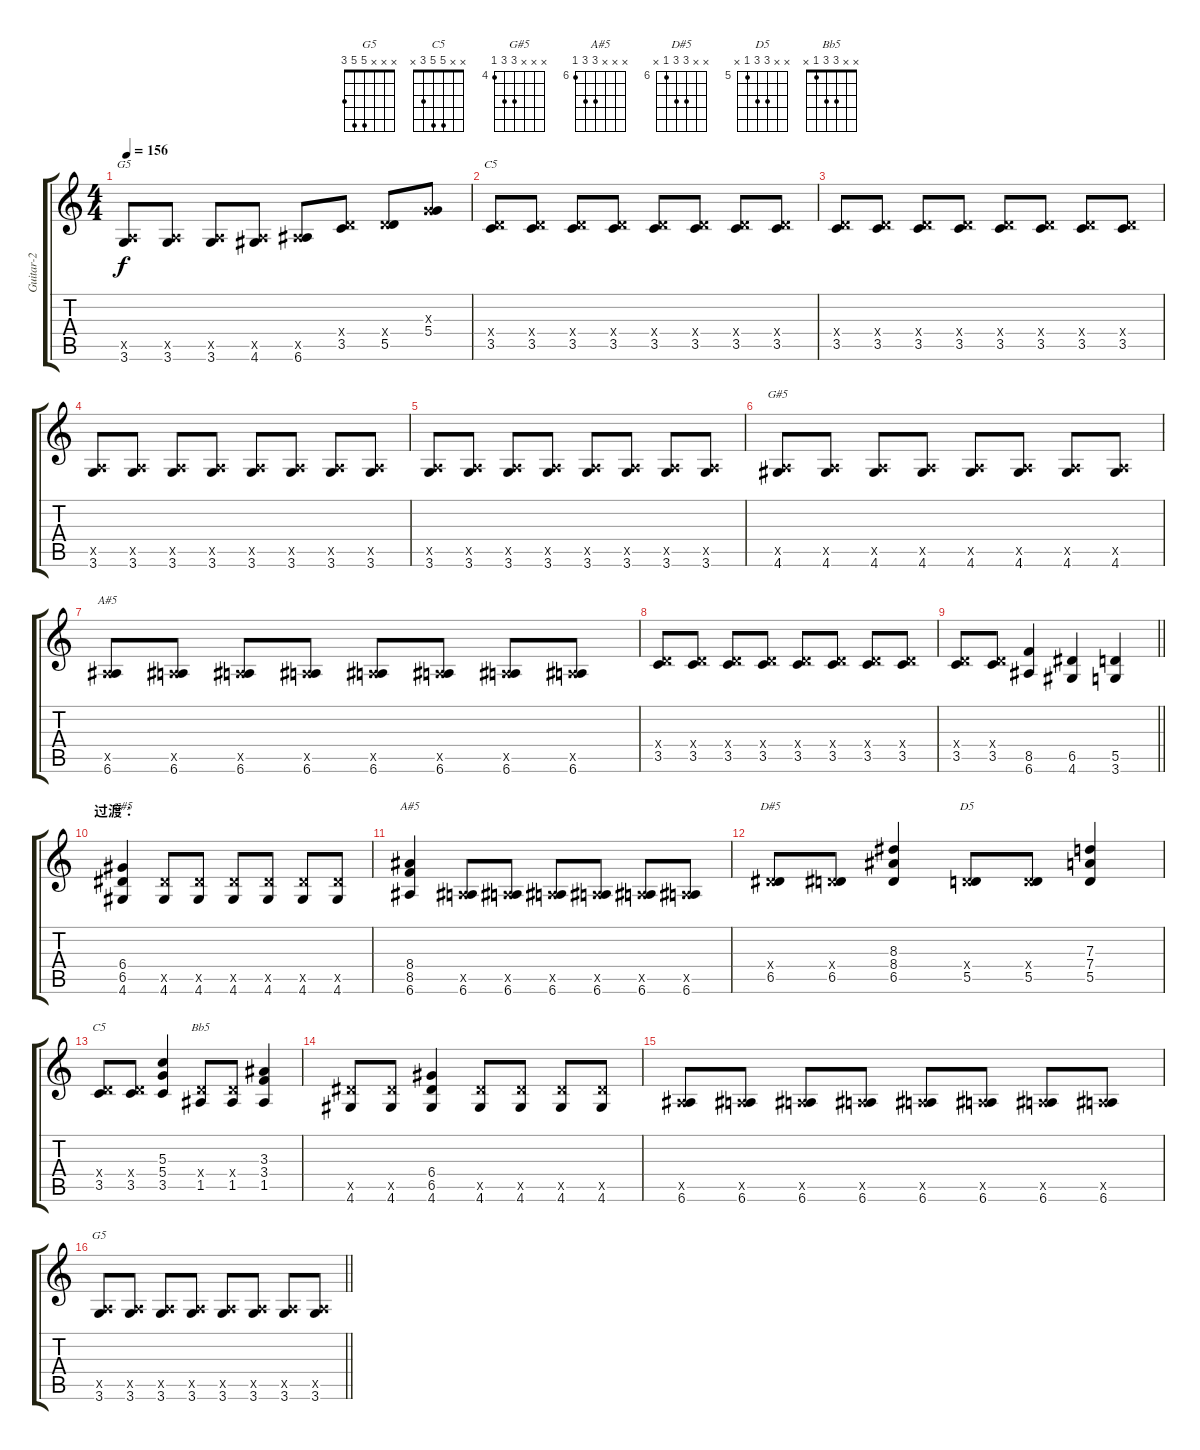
\track ("Guitar-2" "Guitar-2") {instrument overdrivenguitar}
\staff {score tabs}
\tuning (E4 B3 G3 D3 A2 E2) {hide}
\chord ("G5" x x x x x x)
\chord ("C5" x x x x x x)
\chord ("G#5" x x x x x x)
\chord ("A#5" x x x x x x)
\chord ("G#5" x x x 6 6 4) {firstfret 4}
\chord ("A#5" x x x 8 8 6) {firstfret 6}
\chord ("D#5" x x 8 8 6 x) {firstfret 6}
\chord ("D5" x x 7 7 5 x) {firstfret 5}
\chord ("C5" x x 5 5 3 x)
\chord ("Bb5" x x 3 3 1 x)
\chord ("G5" x x x 5 5 3)
\ts (4 4)
\tempo 156
\clef g2
\ks c
(0.5{x} 3.6).8{ch "G5" dy f} (0.5{x} 3.6).8 (0.5{x} 3.6).8 (0.5{x} 4.6).8 (1.5{x} 6.6).8 (0.4{x} 3.5).8 (0.4{x} 5.5).8 (0.3{x} 5.4).8 |
(0.4{x} 3.5).8{ch "C5"} (0.4{x} 3.5).8 (0.4{x} 3.5).8 (0.4{x} 3.5).8 (0.4{x} 3.5).8 (0.4{x} 3.5).8 (0.4{x} 3.5).8 (0.4{x} 3.5).8 |
(0.4{x} 3.5).8 (0.4{x} 3.5).8 (0.4{x} 3.5).8 (0.4{x} 3.5).8 (0.4{x} 3.5).8 (0.4{x} 3.5).8 (0.4{x} 3.5).8 (0.4{x} 3.5).8 |
(0.5{x} 3.6).8 (0.5{x} 3.6).8 (0.5{x} 3.6).8 (0.5{x} 3.6).8 (0.5{x} 3.6).8 (0.5{x} 3.6).8 (0.5{x} 3.6).8 (0.5{x} 3.6).8 |
(0.5{x} 3.6).8 (0.5{x} 3.6).8 (0.5{x} 3.6).8 (0.5{x} 3.6).8 (0.5{x} 3.6).8 (0.5{x} 3.6).8 (0.5{x} 3.6).8 (0.5{x} 3.6).8 |
(0.5{x} 4.6).8{ch "G#5"} (0.5{x} 4.6).8 (0.5{x} 4.6).8 (0.5{x} 4.6).8 (0.5{x} 4.6).8 (0.5{x} 4.6).8 (0.5{x} 4.6).8 (0.5{x} 4.6).8 |
(0.5{x} 6.6).8{ch "A#5"} (0.5{x} 6.6).8 (0.5{x} 6.6).8 (0.5{x} 6.6).8 (0.5{x} 6.6).8 (0.5{x} 6.6).8 (0.5{x} 6.6).8 (0.5{x} 6.6).8 |
(0.4{x} 3.5).8 (0.4{x} 3.5).8 (0.4{x} 3.5).8 (0.4{x} 3.5).8 (0.4{x} 3.5).8 (0.4{x} 3.5).8 (0.4{x} 3.5).8 (0.4{x} 3.5).8 |
\barLineRight lightlight
(0.4{x} 3.5).8 (0.4{x} 3.5).8 (8.5 6.6).4 (6.5 4.6).4 (5.5 3.6).4 |
\section ("" "过渡：")
(6.4 6.5 4.6).4{ch "G#5"} (6.5{x} 4.6).8 (6.5{x} 4.6).8 (6.5{x} 4.6).8 (6.5{x} 4.6).8 (6.5{x} 4.6).8 (6.5{x} 4.6).8 |
(8.4 8.5 6.6).4{ch "A#5"} (0.5{x} 6.6).8 (0.5{x} 6.6).8 (0.5{x} 6.6).8 (0.5{x} 6.6).8 (0.5{x} 6.6).8 (0.5{x} 6.6).8 |
(0.4{x} 6.5).8{ch "D#5"} (0.4{x} 6.5).8 (8.3 8.4 6.5).4 (0.4{x} 5.5).8{ch "D5"} (0.4{x} 5.5).8 (7.3 7.4 5.5).4 |
(0.4{x} 3.5).8{ch "C5"} (0.4{x} 3.5).8 (5.3 5.4 3.5).4 (0.4{x} 1.5).8{ch "Bb5"} (0.4{x} 1.5).8 (3.3 3.4 1.5).4 |
(6.5{x} 4.6).8 (6.5{x} 4.6).8 (6.4 6.5 4.6).4 (6.5{x} 4.6).8 (6.5{x} 4.6).8 (6.5{x} 4.6).8 (6.5{x} 4.6).8 |
(0.5{x} 6.6).8 (0.5{x} 6.6).8 (0.5{x} 6.6).8 (0.5{x} 6.6).8 (0.5{x} 6.6).8 (0.5{x} 6.6).8 (0.5{x} 6.6).8 (0.5{x} 6.6).8 |
\barLineRight lightlight
(0.5{x} 3.6).8{ch "G5"} (0.5{x} 3.6).8 (0.5{x} 3.6).8 (0.5{x} 3.6).8 (0.5{x} 3.6).8 (0.5{x} 3.6).8 (0.5{x} 3.6).8 (0.5{x} 3.6).8
